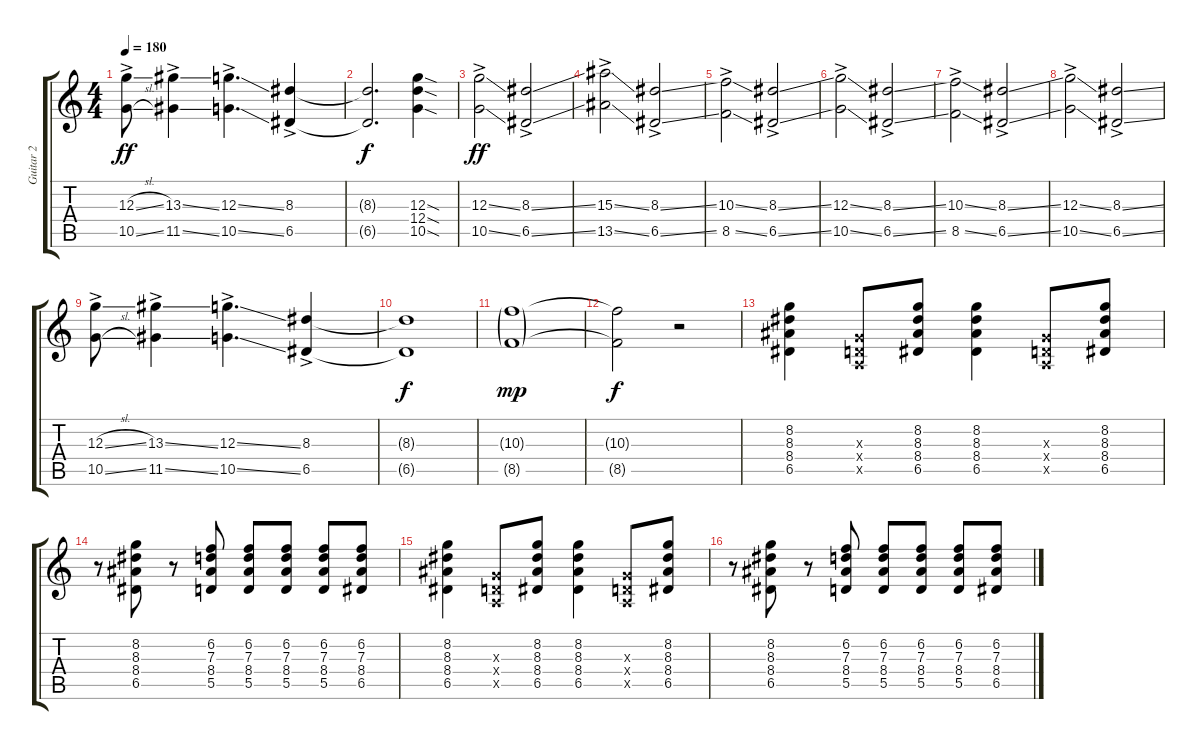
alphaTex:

\track ("Guitar 2" "Guitar 2") {instrument distortionguitar}
\staff {score tabs}
\tuning (E4 B3 G3 D3 A2 E2) {hide}
\ts (4 4)
\tempo 180
\clef g2
\ks c
(12.3{sl ac} 10.5{sl ac}).8{dy ff} (13.3{ss ac} 11.5{ss ac}).4 (12.3{ss ac} 10.5{ss ac}).4{d} (8.3{ac} 6.5{ac}).4 |
(8.3{t} 6.5{t}).2{d dy f} (12.3{sod} 12.4{sod} 10.5{sod}).4 |
(12.3{ss ac} 10.5{ss ac}).2{dy ff} (8.3{ss ac} 6.5{ss ac}).2 |
(15.3{ss ac} 13.5{ss ac}).2 (8.3{ss ac} 6.5{ss ac}).2 |
(10.3{ss ac} 8.5{ss ac}).2 (8.3{ss ac} 6.5{ss ac}).2 |
(12.3{ss ac} 10.5{ss ac}).2 (8.3{ss ac} 6.5{ss ac}).2 |
(10.3{ss ac} 8.5{ss ac}).2 (8.3{ss ac} 6.5{ss ac}).2 |
(12.3{ss ac} 10.5{ss ac}).2 (8.3{ss ac} 6.5{ss ac}).2 |
(12.3{sl ac} 10.5{sl ac}).8 (13.3{ss ac} 11.5{ss ac}).4 (12.3{ss ac} 10.5{ss ac}).4{d} (8.3{ac} 6.5{ac}).4 |
(8.3{t} 6.5{t}).1{dy f} |
(10.3{g} 8.5{g}).1{dy mp} |
(10.3{t} 8.5{t}).2{dy f} r.2 |
(8.2 8.3 8.4 6.5).4 (0.3{x} 0.4{x} 0.5{x}).8 (8.2 8.3 8.4 6.5).8 (8.2 8.3 8.4 6.5).4 (0.3{x} 0.4{x} 0.5{x}).8 (8.2 8.3 8.4 6.5).8 |
r.8 (8.2 8.3 8.4 6.5).8 r.8 (6.2 7.3 8.4 5.5).8 (6.2 7.3 8.4 5.5).8 (6.2 7.3 8.4 5.5).8 (6.2 7.3 8.4 5.5).8 (6.2 7.3 8.4 6.5).8 |
(8.2 8.3 8.4 6.5).4 (0.3{x} 0.4{x} 0.5{x}).8 (8.2 8.3 8.4 6.5).8 (8.2 8.3 8.4 6.5).4 (0.3{x} 0.4{x} 0.5{x}).8 (8.2 8.3 8.4 6.5).8 |
r.8 (8.2 8.3 8.4 6.5).8 r.8 (6.2 7.3 8.4 5.5).8 (6.2 7.3 8.4 5.5).8 (6.2 7.3 8.4 5.5).8 (6.2 7.3 8.4 5.5).8 (6.2 7.3 8.4 6.5).8
